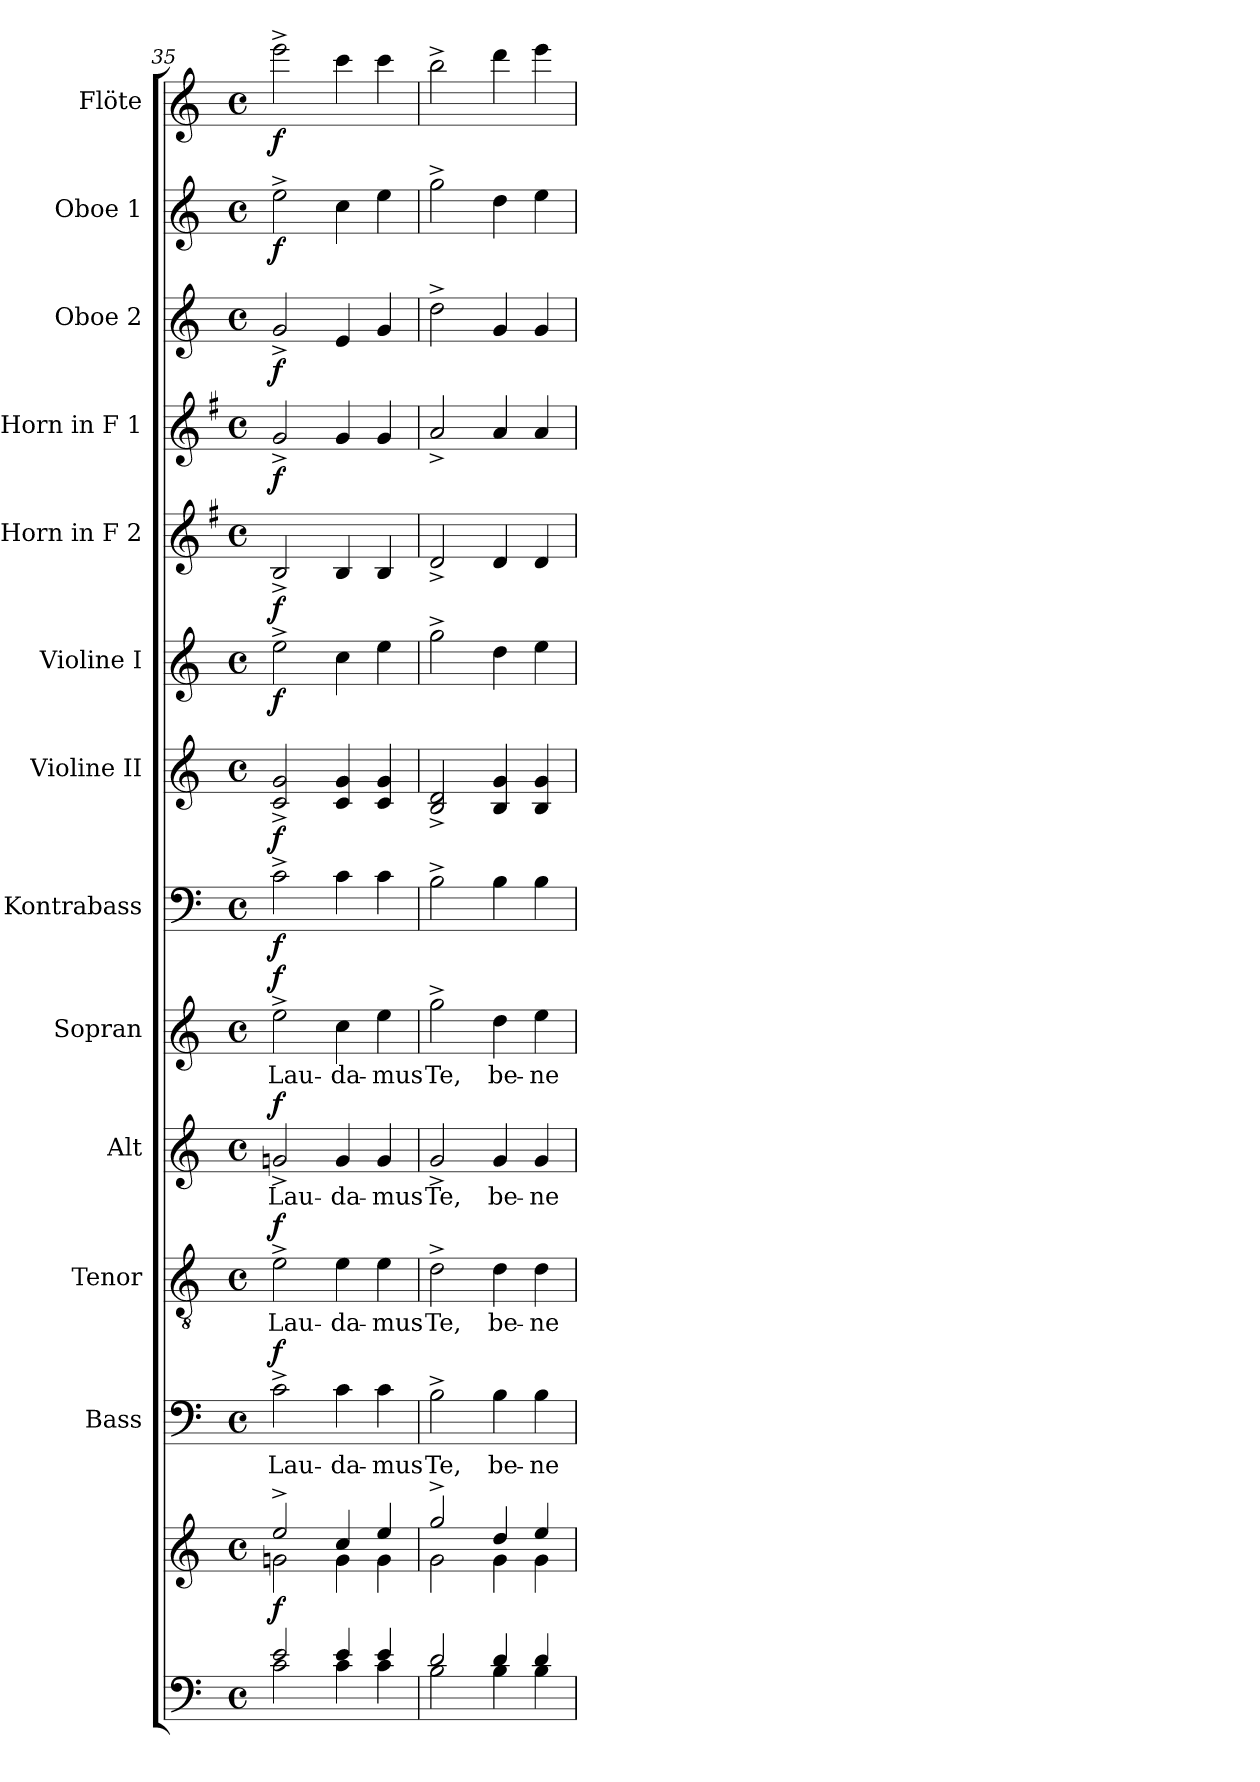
**kern	**kern	**dynam	**kern	**text	**dynam	**kern	**text	**dynam	**kern	**text	**dynam	**kern	**text	**dynam	**kern	**dynam	**kern	**dynam	**kern	**dynam	**kern	**dynam	**kern	**dynam	**kern	**dynam	**kern	**dynam	**kern	**dynam
*part13	*part13	*part13	*part12	*part12	*part12	*part11	*part11	*part11	*part10	*part10	*part10	*part9	*part9	*part9	*part8	*part8	*part7	*part7	*part6	*part6	*part5	*part5	*part4	*part4	*part3	*part3	*part2	*part2	*part1	*part1
*staff14	*staff13	*staff13/14	*staff12	*staff12	*staff12	*staff11	*staff11	*staff11	*staff10	*staff10	*staff10	*staff9	*staff9	*staff9	*staff8	*staff8	*staff7	*staff7	*staff6	*staff6	*staff5	*staff5	*staff4	*staff4	*staff3	*staff3	*staff2	*staff2	*staff1	*staff1
*	*	*	*I"Bass	*	*	*I"Tenor	*	*	*I"Alt	*	*	*I"Sopran	*	*	*I"Kontrabass	*	*I"Violine II	*	*I"Violine I	*	*I"Horn in F 2	*	*I"Horn in F 1	*	*I"Oboe 2	*	*I"Oboe 1	*	*I"Flöte	*
*	*	*	*I'B.	*	*	*I'T.	*	*	*I'A.	*	*	*I'S.	*	*	*I'Kb.	*	*I'Vl. II	*	*I'Vl. I	*	*	*	*	*	*I'Ob. 2	*	*I'Ob. 1	*	*I'Fl.	*
*clefF4	*clefG2	*	*clefF4	*	*	*clefGv2	*	*	*clefG2	*	*	*clefG2	*	*	*clefF4	*	*clefG2	*	*clefG2	*	*clefG2	*	*clefG2	*	*clefG2	*	*clefG2	*	*clefG2	*
*	*	*	*	*	*	*	*	*	*	*	*	*	*	*	*ITrd7c12	*	*	*	*	*	*ITrd4c7	*	*ITrd4c7	*	*	*	*	*	*	*
*k[]	*k[]	*	*k[]	*	*	*k[]	*	*	*k[]	*	*	*k[]	*	*	*k[]	*	*k[]	*	*k[]	*	*k[]	*	*k[]	*	*k[]	*	*k[]	*	*k[]	*
*C:	*C:	*	*C:	*	*	*C:	*	*	*C:	*	*	*C:	*	*	*C:	*	*C:	*	*C:	*	*C:	*	*C:	*	*C:	*	*C:	*	*C:	*
*M4/4	*M4/4	*	*M4/4	*	*	*M4/4	*	*	*M4/4	*	*	*M4/4	*	*	*M4/4	*	*M4/4	*	*M4/4	*	*M4/4	*	*M4/4	*	*M4/4	*	*M4/4	*	*M4/4	*
*met(c)	*met(c)	*	*met(c)	*	*	*met(c)	*	*	*met(c)	*	*	*met(c)	*	*	*met(c)	*	*met(c)	*	*met(c)	*	*met(c)	*	*met(c)	*	*met(c)	*	*met(c)	*	*met(c)	*
=35	=35	=35	=35	=35	=35	=35	=35	=35	=35	=35	=35	=35	=35	=35	=35	=35	=35	=35	=35	=35	=35	=35	=35	=35	=35	=35	=35	=35	=35	=35
*^	*^	*	*	*	*	*	*	*	*	*	*	*	*	*	*	*	*	*	*	*	*	*	*	*	*	*	*	*	*	*
!	!	!	!	!LO:DY:b	!	!LO:LY:b	!LO:DY:a	!	!LO:LY:b	!LO:DY:a	!	!LO:LY:b	!LO:DY:a	!	!LO:LY:b	!LO:DY:a	!	!LO:DY:b	!	!LO:DY:b	!	!LO:DY:b	!	!LO:DY:b	!	!LO:DY:b	!	!LO:DY:b	!	!LO:DY:b	!	!LO:DY:b
2e/	2c\	2ee^>/	2gn\	f	2c^>\	Lau-	f	2e^>\	Lau-	f	2gn^>/	Lau-	f	2ee^>\	Lau-	f	2C^>\	f	2c/^< 2g/^<	f	2ee^>\	f	2E^</	f	2c^</	f	2g^</	f	2ee^>\	f	2eee^>\	f
!	!	!	!	!	!	!LO:LY:b	!	!	!LO:LY:b	!	!	!LO:LY:b	!	!	!LO:LY:b	!	!	!	!	!	!	!	!	!	!	!	!	!	!	!	!	!
4e/	4c\	4cc/	4g\	.	4c\	-da-	.	4e\	-da-	.	4g/	-da-	.	4cc\	-da-	.	4C\	.	4c/ 4g/	.	4cc\	.	4E/	.	4c/	.	4e/	.	4cc\	.	4ccc\	.
!	!	!	!	!	!	!LO:LY:b	!	!	!LO:LY:b	!	!	!LO:LY:b	!	!	!LO:LY:b	!	!	!	!	!	!	!	!	!	!	!	!	!	!	!	!	!
4e/	4c\	4ee/	4g\	.	4c\	-mus	.	4e\	-mus	.	4g/	-mus	.	4ee\	-mus	.	4C\	.	4c/ 4g/	.	4ee\	.	4E/	.	4c/	.	4g/	.	4ee\	.	4ccc\	.
=36	=36	=36	=36	=36	=36	=36	=36	=36	=36	=36	=36	=36	=36	=36	=36	=36	=36	=36	=36	=36	=36	=36	=36	=36	=36	=36	=36	=36	=36	=36	=36	=36
!	!	!	!	!	!	!LO:LY:b	!	!	!LO:LY:b	!	!	!LO:LY:b	!	!	!LO:LY:b	!	!	!	!	!	!	!	!	!	!	!	!	!	!	!	!	!
2d/	2B\	2gg^>/	2g\	.	2B^>\	Te,	.	2d^>\	Te,	.	2g^>/	Te,	.	2gg^>\	Te,	.	2BB^>\	.	2B/^< 2d/^<	.	2gg^>\	.	2G^</	.	2d^</	.	2dd^>\	.	2gg^>\	.	2bb^>\	.
!	!	!	!	!	!	!LO:LY:b	!	!	!LO:LY:b	!	!	!LO:LY:b	!	!	!LO:LY:b	!	!	!	!	!	!	!	!	!	!	!	!	!	!	!	!	!
4d/	4B\	4dd/	4g\	.	4B\	be-	.	4d\	be-	.	4g/	be-	.	4dd\	be-	.	4BB\	.	4B/ 4g/	.	4dd\	.	4G/	.	4d/	.	4g/	.	4dd\	.	4ddd\	.
!	!	!	!	!	!	!LO:LY:b	!	!	!LO:LY:b	!	!	!LO:LY:b	!	!	!LO:LY:b	!	!	!	!	!	!	!	!	!	!	!	!	!	!	!	!	!
4d/	4B\	4ee/	4g\	.	4B\	-ne-	.	4d\	-ne-	.	4g/	-ne-	.	4ee\	-ne-	.	4BB\	.	4B/ 4g/	.	4ee\	.	4G/	.	4d/	.	4g/	.	4ee\	.	4eee\	.
*v	*v	*	*	*	*	*	*	*	*	*	*	*	*	*	*	*	*	*	*	*	*	*	*	*	*	*	*	*	*	*	*	*
*	*v	*v	*	*	*	*	*	*	*	*	*	*	*	*	*	*	*	*	*	*	*	*	*	*	*	*	*	*	*	*	*
=	=	=	=	=	=	=	=	=	=	=	=	=	=	=	=	=	=	=	=	=	=	=	=	=	=	=	=	=	=	=
*-	*-	*-	*-	*-	*-	*-	*-	*-	*-	*-	*-	*-	*-	*-	*-	*-	*-	*-	*-	*-	*-	*-	*-	*-	*-	*-	*-	*-	*-	*-
